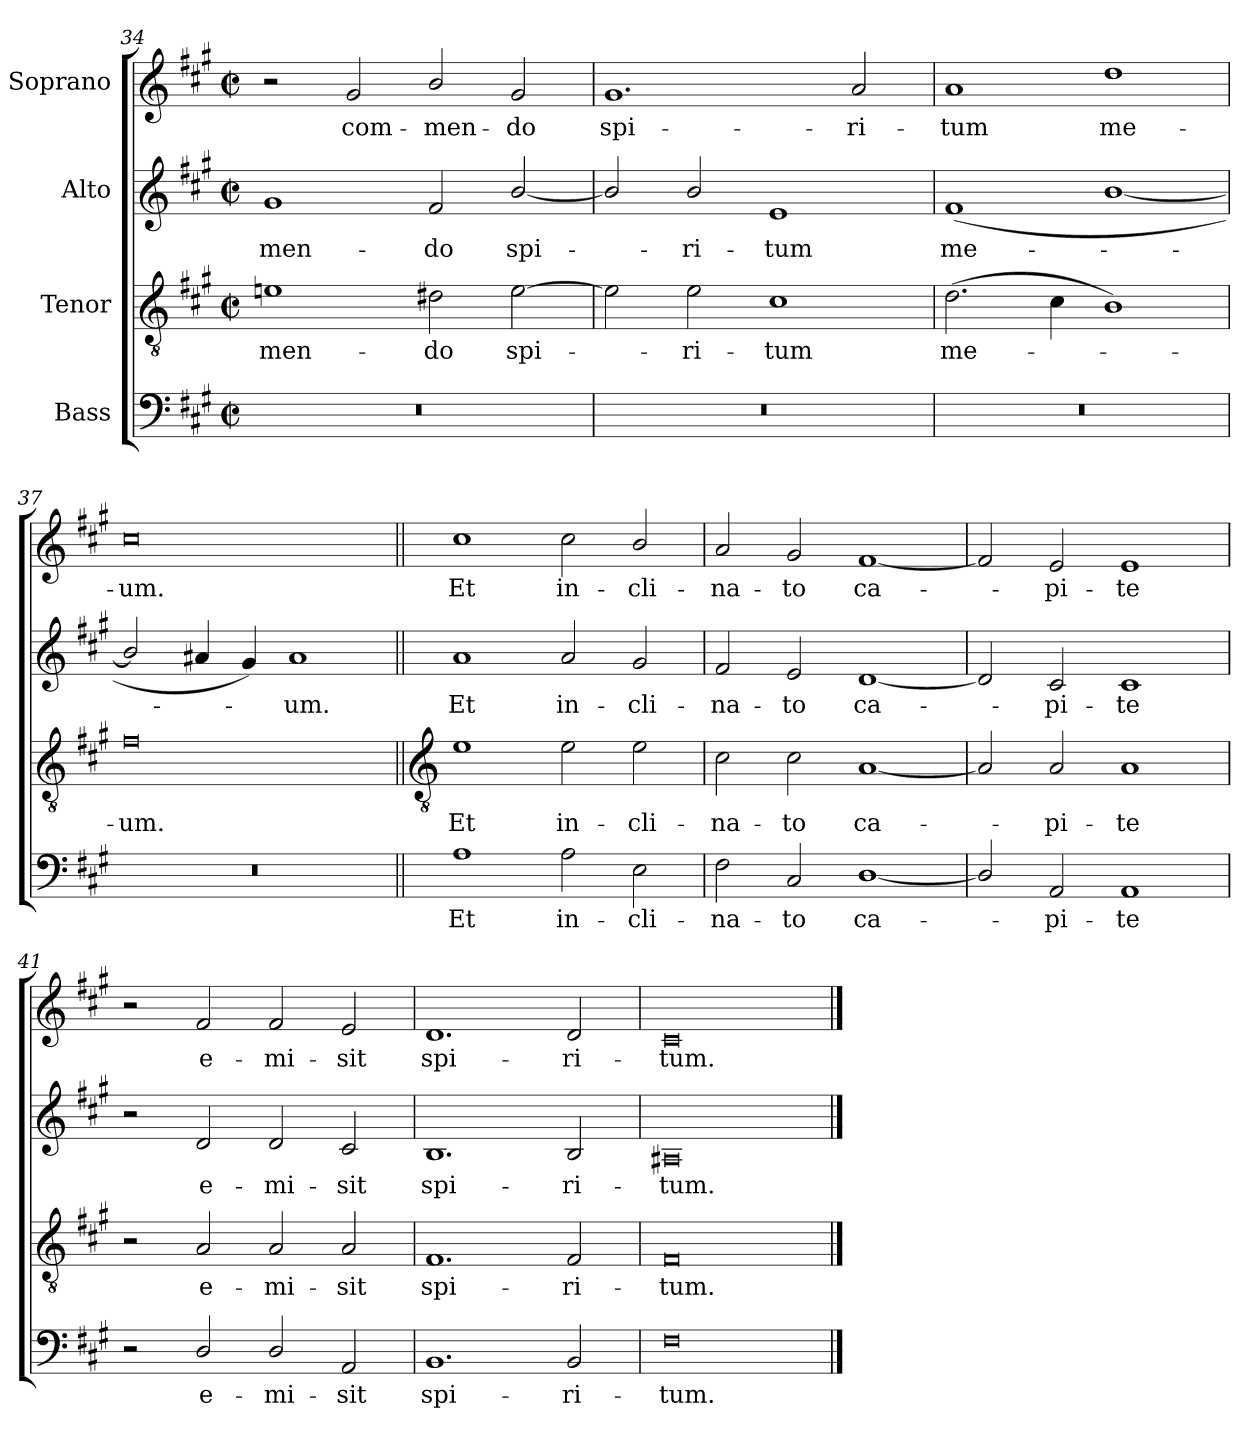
**kern	**text	**kern	**text	**kern	**text	**kern	**text
*part4	*part4	*part3	*part3	*part2	*part2	*part1	*part1
*staff4	*staff4	*staff3	*staff3	*staff2	*staff2	*staff1	*staff1
*I"Bass	*	*I"Tenor	*	*I"Alto	*	*I"Soprano	*
*clefF4	*	*clefGv2	*	*clefG2	*	*clefG2	*
*k[f#c#g#]	*	*k[f#c#g#]	*	*k[f#c#g#]	*	*k[f#c#g#]	*
*A:	*	*A:	*	*A:	*	*A:	*
*M4/2	*	*M4/2	*	*M4/2	*	*M4/2	*
*met(c|)	*	*met(c|)	*	*met(c|)	*	*met(c|)	*
=34	=34	=34	=34	=34	=34	=34	=34
!	!	!	!LO:LY:b	!	!LO:LY:b	!	!
0r	.	1en	-men-	1g#	-men-	2r	.
!	!	!	!	!	!	!	!LO:LY:b
.	.	.	.	.	.	2g#	com-
!	!	!	!LO:LY:b	!	!LO:LY:b	!	!LO:LY:b
.	.	2d#X	-do	2f#	-do	2b/	-men-
!	!	!	!LO:LY:b	!	!LO:LY:b	!	!LO:LY:b
.	.	[2e	spi-	[2b/	spi-	2g#	-do
=35	=35	=35	=35	=35	=35	=35	=35
!	!	!	!	!	!	!	!LO:LY:b
0r	.	2e]	.	2b/]	.	1.g#	spi-
!	!	!	!LO:LY:b	!	!LO:LY:b	!	!
.	.	2e	ri-	2b/	ri-	.	.
!	!	!	!LO:LY:b	!	!LO:LY:b	!	!
.	.	1c#	-tum	1e	-tum	.	.
!	!	!	!	!	!	!	!LO:LY:b
.	.	.	.	.	.	2a	-ri-
=36	=36	=36	=36	=36	=36	=36	=36
!	!	!	!LO:LY:b	!	!LO:LY:b	!	!LO:LY:b
0r	.	(>2.d	me-	(<1f#	me-	1a	-tum
.	.	4c#\	.	.	.	.	.
!	!	!	!	!	!	!	!LO:LY:b
.	.	1B/)	.	[1b/	.	1dd	me-
=37	=37	=37	=37	=37	=37	=37	=37
!	!	!	!LO:LY:b	!	!	!	!LO:LY:b
0r	.	0f#	um.	2b/]	.	0cc#	-um.
.	.	.	.	4a#X	.	.	.
.	.	.	.	4g#)	.	.	.
!	!	!	!	!	!LO:LY:b	!	!
.	.	.	.	1a#	um.	.	.
!!LO:LB:g=z
=38||	=38||	=38||	=38||	=38||	=38||	=38||	=38||
*	*	*clefGv2	*	*	*	*	*
!	!LO:LY:b	!	!LO:LY:b	!	!LO:LY:b	!	!LO:LY:b
1A	Et	1e	Et	1a	Et	1cc#	Et
!	!LO:LY:b	!	!LO:LY:b	!	!LO:LY:b	!	!LO:LY:b
2A	in-	2e	in-	2a	in-	2cc#\	in-
!	!LO:LY:b	!	!LO:LY:b	!	!LO:LY:b	!	!LO:LY:b
2E	-cli-	2e	-cli-	2g#	-cli-	2b/	-cli-
=39	=39	=39	=39	=39	=39	=39	=39
!	!LO:LY:b	!	!LO:LY:b	!	!LO:LY:b	!	!LO:LY:b
2F#	-na-	2c#	-na-	2f#	-na-	2a	-na-
!	!LO:LY:b	!	!LO:LY:b	!	!LO:LY:b	!	!LO:LY:b
2C#	-to	2c#	-to	2e	-to	2g#	-to
!	!LO:LY:b	!	!LO:LY:b	!	!LO:LY:b	!	!LO:LY:b
[1D/	ca-	[1A	ca-	[1d	ca-	[1f#	ca-
=40	=40	=40	=40	=40	=40	=40	=40
2D/]	.	2A]	.	2d]	.	2f#]	.
!	!LO:LY:b	!	!LO:LY:b	!	!LO:LY:b	!	!LO:LY:b
2AA	pi-	2A	pi-	2c#	pi-	2e	pi-
!	!LO:LY:b	!	!LO:LY:b	!	!LO:LY:b	!	!LO:LY:b
1AA	-te	1A	-te	1c#	-te	1e	-te
=41	=41	=41	=41	=41	=41	=41	=41
2r	.	2r	.	2r	.	2r	.
!	!LO:LY:b	!	!LO:LY:b	!	!LO:LY:b	!	!LO:LY:b
2D/	e-	2A	e-	2d	e-	2f#	e-
!	!LO:LY:b	!	!LO:LY:b	!	!LO:LY:b	!	!LO:LY:b
2D/	-mi-	2A	-mi-	2d	-mi-	2f#	-mi-
!	!LO:LY:b	!	!LO:LY:b	!	!LO:LY:b	!	!LO:LY:b
2AA	-sit	2A	-sit	2c#	-sit	2e	-sit
=42	=42	=42	=42	=42	=42	=42	=42
!	!LO:LY:b	!	!LO:LY:b	!	!LO:LY:b	!	!LO:LY:b
1.BB	spi-	1.F#	spi-	1.B	spi-	1.d	spi-
!	!LO:LY:b	!	!LO:LY:b	!	!LO:LY:b	!	!LO:LY:b
2BB	-ri-	2F#	-ri-	2B	-ri-	2d	-ri-
=43	=43	=43	=43	=43	=43	=43	=43
!	!LO:LY:b	!	!LO:LY:b	!	!LO:LY:b	!	!LO:LY:b
0F#	-tum.	0F#	-tum.	0A#X	-tum.	0c#	-tum.
==	==	==	==	==	==	==	==
*-	*-	*-	*-	*-	*-	*-	*-
